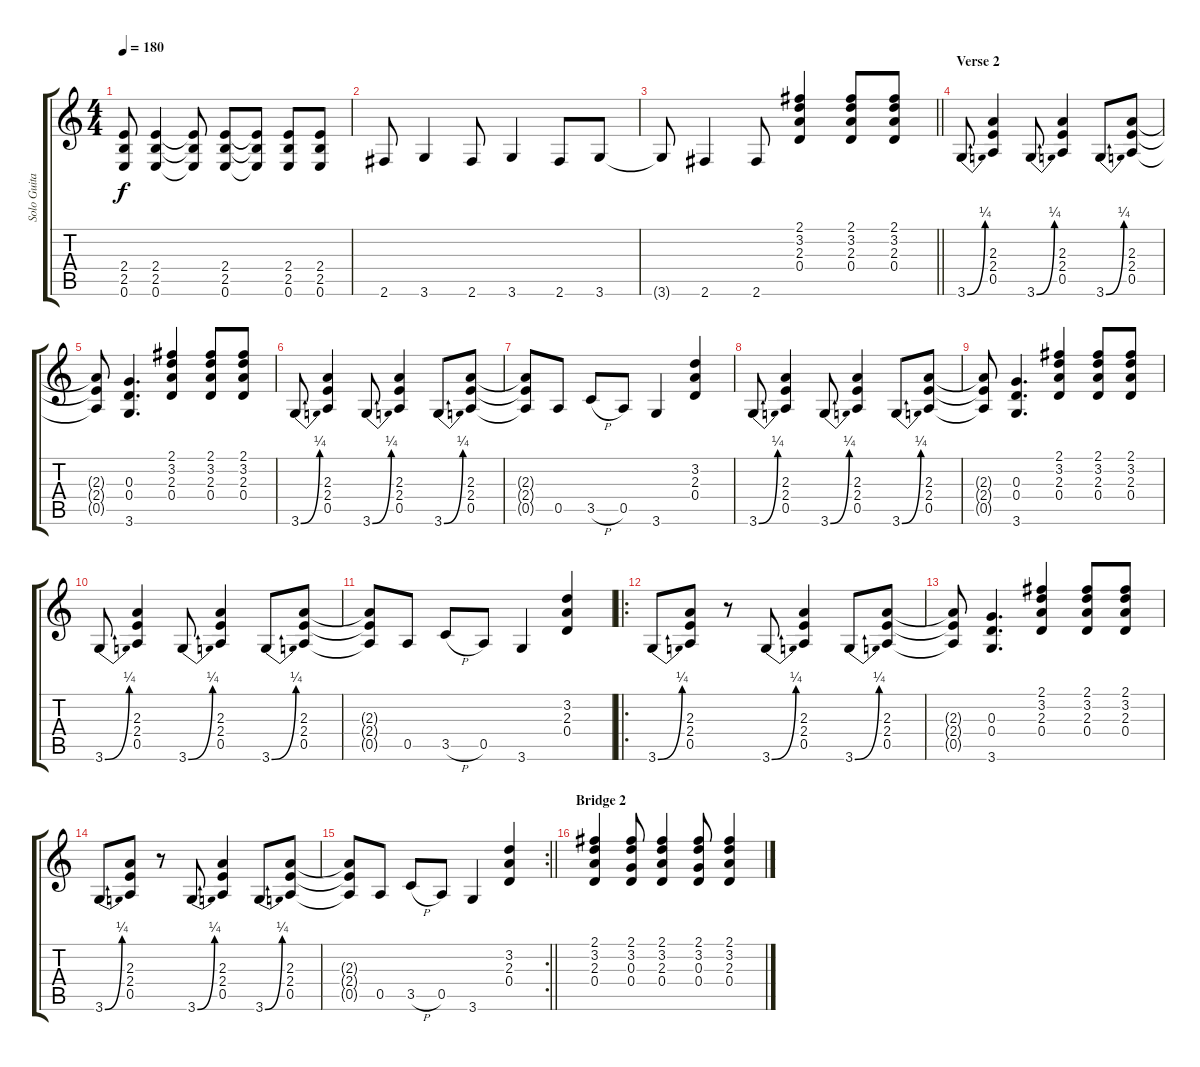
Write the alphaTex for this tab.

\track ("Solo Guitar" "Solo Guita") {instrument overdrivenguitar}
\staff {score tabs}
\tuning (E4 B3 G3 D3 A2 E2) {hide}
\ts (4 4)
\tempo 180
\clef g2
\ks c
(2.4{t} 2.5{t} 0.6{t}).8{dy f} (2.4 2.5 0.6).4 (2.4{t} 2.5{t} 0.6{t}).8 (2.4 2.5 0.6).8 (2.4{t} 2.5{t} 0.6{t}).8 (2.4 2.5 0.6).8 (2.4 2.5 0.6).8 |
2.6.8 3.6.4 2.6.8 3.6.4 2.6.8 3.6.8 |
\barLineRight lightlight
3.6{t}.8 2.6.4 2.6.8 (2.1 3.2 2.3 0.4).4 (2.1 3.2 2.3 0.4).8 (2.1 3.2 2.3 0.4).8 |
\section ("" "Verse 2")
3.6{be (bend 0 0 60 1)}.8 (2.3 2.4 0.5).4 3.6{be (bend 0 0 60 1)}.8 (2.3 2.4 0.5).4 3.6{be (bend 0 0 60 1)}.8 (2.3 2.4 0.5).8 |
(2.3{t} 2.4{t} 0.5{t}).8 (0.3 0.4 3.6).4{d} (2.1 3.2 2.3 0.4).4 (2.1 3.2 2.3 0.4).8 (2.1 3.2 2.3 0.4).8 |
3.6{be (bend 0 0 60 1)}.8 (2.3 2.4 0.5).4 3.6{be (bend 0 0 60 1)}.8 (2.3 2.4 0.5).4 3.6{be (bend 0 0 60 1)}.8 (2.3 2.4 0.5).8 |
(2.3{t} 2.4{t} 0.5{t}).8 0.5.8 3.5{h}.8 0.5.8 3.6.4 (3.2 2.3 0.4).4 |
3.6{be (bend 0 0 60 1)}.8 (2.3 2.4 0.5).4 3.6{be (bend 0 0 60 1)}.8 (2.3 2.4 0.5).4 3.6{be (bend 0 0 60 1)}.8 (2.3 2.4 0.5).8 |
(2.3{t} 2.4{t} 0.5{t}).8 (0.3 0.4 3.6).4{d} (2.1 3.2 2.3 0.4).4 (2.1 3.2 2.3 0.4).8 (2.1 3.2 2.3 0.4).8 |
3.6{be (bend 0 0 60 1)}.8 (2.3 2.4 0.5).4 3.6{be (bend 0 0 60 1)}.8 (2.3 2.4 0.5).4 3.6{be (bend 0 0 60 1)}.8 (2.3 2.4 0.5).8 |
(2.3{t} 2.4{t} 0.5{t}).8 0.5.8 3.5{h}.8 0.5.8 3.6.4 (3.2 2.3 0.4).4 |
\ro
3.6{be (bend 0 0 60 1)}.8 (2.3 2.4 0.5).8 r.8 3.6{be (bend 0 0 60 1)}.8 (2.3 2.4 0.5).4 3.6{be (bend 0 0 60 1)}.8 (2.3 2.4 0.5).8 |
(2.3{t} 2.4{t} 0.5{t}).8 (0.3 0.4 3.6).4{d} (2.1 3.2 2.3 0.4).4 (2.1 3.2 2.3 0.4).8 (2.1 3.2 2.3 0.4).8 |
3.6{be (bend 0 0 60 1)}.8 (2.3 2.4 0.5).8 r.8 3.6{be (bend 0 0 60 1)}.8 (2.3 2.4 0.5).4 3.6{be (bend 0 0 60 1)}.8 (2.3 2.4 0.5).8 |
\rc 2
\barLineRight lightlight
(2.3{t} 2.4{t} 0.5{t}).8 0.5.8 3.5{h}.8 0.5.8 3.6.4 (3.2 2.3 0.4).4 |
\section ("" "Bridge 2")
(2.1 3.2 2.3 0.4).4 (2.1 3.2 0.3 0.4).8 (2.1 3.2 2.3 0.4).4 (2.1 3.2 0.3 0.4).8 (2.1 3.2 2.3 0.4).4
